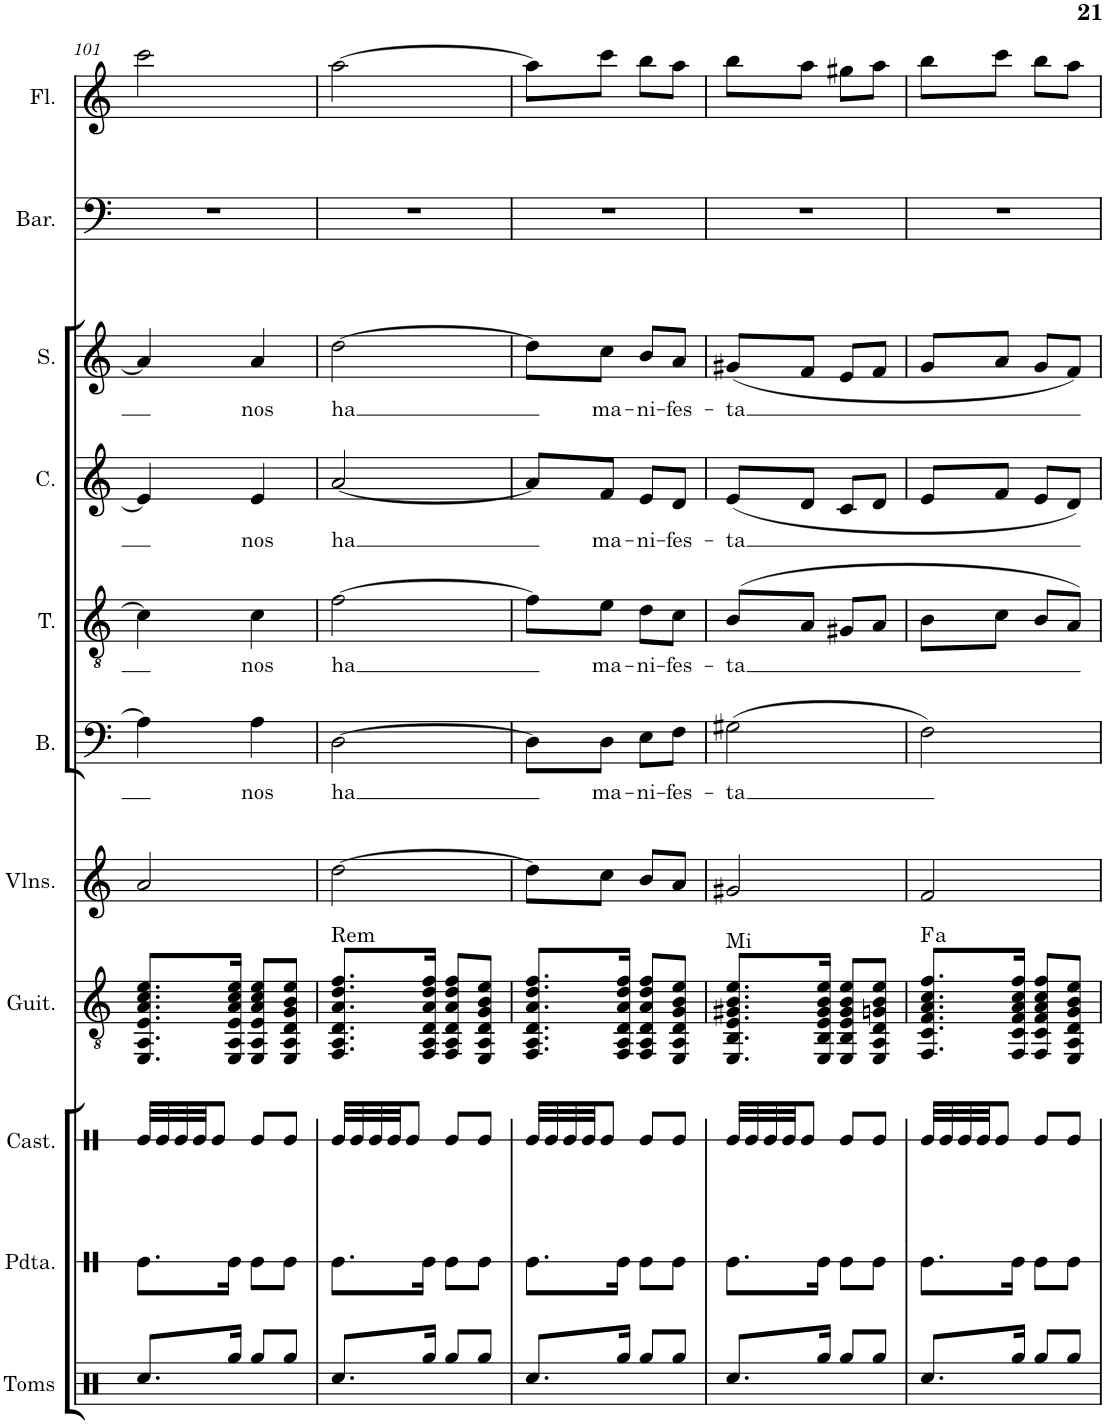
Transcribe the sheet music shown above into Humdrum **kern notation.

**kern	**kern	**kern	**kern	**harte	**kern	**kern	**text	**kern	**text	**kern	**text	**kern	**text	**kern	**kern
*part11	*part10	*part9	*part8	*part8	*part7	*part6	*part6	*part5	*part5	*part4	*part4	*part3	*part3	*part2	*part1
*staff11	*staff10	*staff9	*staff8	*	*staff7	*staff6	*staff6	*staff5	*staff5	*staff4	*staff4	*staff3	*staff3	*staff2	*staff1
*I"Toms	*I"Pandereta	*I"Castañuelas	*I"Guitarra	*	*I"Violines	*I"Bajo	*	*I"Tenor	*	*I"Contralto	*	*I"Soprano	*	*I"Barítono	*I"Flauta
*I'Toms	*I'Pdta.	*I'Cast.	*I'Guit.	*	*I'Vlns.	*I'B.	*	*I'T.	*	*I'C.	*	*I'S.	*	*I'Bar.	*I'Fl.
!!LO:PB:g=z
*clefX	*clefX	*clefX	*clefGv2	*	*clefG2	*clefF4	*	*clefGv2	*	*clefG2	*	*clefG2	*	*clefF4	*clefG2
*k[]	*k[]	*k[]	*k[]	*	*k[]	*k[]	*	*k[]	*	*k[]	*	*k[]	*	*k[]	*k[]
*M2/4	*M2/4	*M2/4	*M2/4	*	*M2/4	*M2/4	*	*M2/4	*	*M2/4	*	*M2/4	*	*M2/4	*M2/4
=101	=101	=101	=101	=101	=101	=101	=101	=101	=101	=101	=101	=101	=101	=101	=101
8.Rcc/L	8.Re\L	32Re/LLL	8.EE/ 8.AA/ 8.E/ 8.A/ 8.c/ 8.e/L	.	2a/	4A\]	.	4c\]	.	4e/]	.	4a/]	.	2r	2ccc\
.	.	32Re/	.	.	.	.	.	.	.	.	.	.	.	.	.
.	.	32Re/	.	.	.	.	.	.	.	.	.	.	.	.	.
.	.	32Re/JJ	.	.	.	.	.	.	.	.	.	.	.	.	.
.	.	8Re/J	.	.	.	.	.	.	.	.	.	.	.	.	.
16Rgg/Jk	16Re\Jk	.	16EE/ 16AA/ 16E/ 16A/ 16c/ 16e/Jk	.	.	.	.	.	.	.	.	.	.	.	.
!	!	!	!	!	!	!	!LO:LY:b	!	!LO:LY:b	!	!LO:LY:b	!	!LO:LY:b	!	!
8Rgg/L	8Re\L	8Re/L	8EE/ 8AA/ 8E/ 8A/ 8c/ 8e/L	.	.	4A\	nos	4c\	nos	4e/	nos	4a/	nos	.	.
8Rgg/J	8Re\J	8Re/J	8EE/ 8AA/ 8D/ 8G/ 8B/ 8e/J	.	.	.	.	.	.	.	.	.	.	.	.
=102	=102	=102	=102	=102	=102	=102	=102	=102	=102	=102	=102	=102	=102	=102	=102
!	!	!	!	!LO:H:kt=Rem	!	!	!LO:LY:b	!	!LO:LY:b	!	!LO:LY:b	!	!LO:LY:b	!	!
8.Rcc/L	8.Re\L	32Re/LLL	8.FF/ 8.AA/ 8.D/ 8.A/ 8.d/ 8.f/L	N	[2dd\	[2D\	ha	[2f\	ha	[2a/	ha	[2dd\	ha	2r	[2aa\
.	.	32Re/	.	.	.	.	.	.	.	.	.	.	.	.	.
.	.	32Re/	.	.	.	.	.	.	.	.	.	.	.	.	.
.	.	32Re/JJ	.	.	.	.	.	.	.	.	.	.	.	.	.
.	.	8Re/J	.	.	.	.	.	.	.	.	.	.	.	.	.
16Rgg/Jk	16Re\Jk	.	16FF/ 16AA/ 16D/ 16A/ 16d/ 16f/Jk	.	.	.	.	.	.	.	.	.	.	.	.
8Rgg/L	8Re\L	8Re/L	8FF/ 8AA/ 8D/ 8A/ 8d/ 8f/L	.	.	.	.	.	.	.	.	.	.	.	.
8Rgg/J	8Re\J	8Re/J	8EE/ 8AA/ 8D/ 8G/ 8B/ 8e/J	.	.	.	.	.	.	.	.	.	.	.	.
=103	=103	=103	=103	=103	=103	=103	=103	=103	=103	=103	=103	=103	=103	=103	=103
8.Rcc/L	8.Re\L	32Re/LLL	8.FF/ 8.AA/ 8.D/ 8.A/ 8.d/ 8.f/L	.	8dd\L]	8D\L]	.	8f\L]	.	8a/L]	.	8dd\L]	.	2r	8aa\L]
.	.	32Re/	.	.	.	.	.	.	.	.	.	.	.	.	.
.	.	32Re/	.	.	.	.	.	.	.	.	.	.	.	.	.
.	.	32Re/JJ	.	.	.	.	.	.	.	.	.	.	.	.	.
!	!	!	!	!	!	!	!LO:LY:b	!	!LO:LY:b	!	!LO:LY:b	!	!LO:LY:b	!	!
.	.	8Re/J	.	.	8cc\J	8D\J	ma-	8e\J	ma-	8f/J	ma-	8cc\J	ma-	.	8ccc\J
16Rgg/Jk	16Re\Jk	.	16FF/ 16AA/ 16D/ 16A/ 16d/ 16f/Jk	.	.	.	.	.	.	.	.	.	.	.	.
!	!	!	!	!	!	!	!LO:LY:b	!	!LO:LY:b	!	!LO:LY:b	!	!LO:LY:b	!	!
8Rgg/L	8Re\L	8Re/L	8FF/ 8AA/ 8D/ 8A/ 8d/ 8f/L	.	8b/L	8E\L	-ni-	8d\L	-ni-	8e/L	-ni-	8b/L	-ni-	.	8bb\L
!	!	!	!	!	!	!	!LO:LY:b	!	!LO:LY:b	!	!LO:LY:b	!	!LO:LY:b	!	!
8Rgg/J	8Re\J	8Re/J	8EE/ 8AA/ 8D/ 8G/ 8B/ 8e/J	.	8a/J	8F\J	-fes-	8c\J	-fes-	8d/J	-fes-	8a/J	-fes-	.	8aa\J
=104	=104	=104	=104	=104	=104	=104	=104	=104	=104	=104	=104	=104	=104	=104	=104
!	!	!	!	!LO:H:kt=Mi	!	!	!LO:LY:b	!	!LO:LY:b	!	!LO:LY:b	!	!LO:LY:b	!	!
8.Rcc/L	8.Re\L	32Re/LLL	8.EE/ 8.BB/ 8.E/ 8.G#X/ 8.B/ 8.e/L	N	2g#X/	(2G#X\	-ta	(8B/L	-ta	(8e/L	-ta	(8g#X/L	-ta	2r	8bb\L
.	.	32Re/	.	.	.	.	.	.	.	.	.	.	.	.	.
.	.	32Re/	.	.	.	.	.	.	.	.	.	.	.	.	.
.	.	32Re/JJ	.	.	.	.	.	.	.	.	.	.	.	.	.
.	.	8Re/J	.	.	.	.	.	8A/J	.	8d/J	.	8f/J	.	.	8aa\J
16Rgg/Jk	16Re\Jk	.	16EE/ 16BB/ 16E/ 16G#/ 16B/ 16e/Jk	.	.	.	.	.	.	.	.	.	.	.	.
8Rgg/L	8Re\L	8Re/L	8EE/ 8BB/ 8E/ 8G#/ 8B/ 8e/L	.	.	.	.	8G#X/L	.	8c/L	.	8e/L	.	.	8gg#X\L
8Rgg/J	8Re\J	8Re/J	8EE/ 8AA/ 8D/ 8Gn/ 8B/ 8e/J	.	.	.	.	8A/J	.	8d/J	.	8f/J	.	.	8aa\J
=105	=105	=105	=105	=105	=105	=105	=105	=105	=105	=105	=105	=105	=105	=105	=105
!	!	!	!	!LO:H:kt=a	!	!	!	!	!	!	!	!	!	!	!
8.Rcc/L	8.Re\L	32Re/LLL	8.FF/ 8.C/ 8.F/ 8.A/ 8.c/ 8.f/L	.	2f/	2F\)	.	8B\L	.	8e/L	.	8g/L	.	2r	8bb\L
.	.	32Re/	.	.	.	.	.	.	.	.	.	.	.	.	.
.	.	32Re/	.	.	.	.	.	.	.	.	.	.	.	.	.
.	.	32Re/JJ	.	.	.	.	.	.	.	.	.	.	.	.	.
.	.	8Re/J	.	.	.	.	.	8c\J	.	8f/J	.	8a/J	.	.	8ccc\J
16Rgg/Jk	16Re\Jk	.	16FF/ 16C/ 16F/ 16A/ 16c/ 16f/Jk	.	.	.	.	.	.	.	.	.	.	.	.
8Rgg/L	8Re\L	8Re/L	8FF/ 8C/ 8F/ 8A/ 8c/ 8f/L	.	.	.	.	8B/L	.	8e/L	.	8g/L	.	.	8bb\L
8Rgg/J	8Re\J	8Re/J	8EE/ 8AA/ 8D/ 8G/ 8B/ 8e/J	.	.	.	.	8A/J)	.	8d/J)	.	8f/J)	.	.	8aa\J
=	=	=	=	=	=	=	=	=	=	=	=	=	=	=	=
*-	*-	*-	*-	*-	*-	*-	*-	*-	*-	*-	*-	*-	*-	*-	*-
